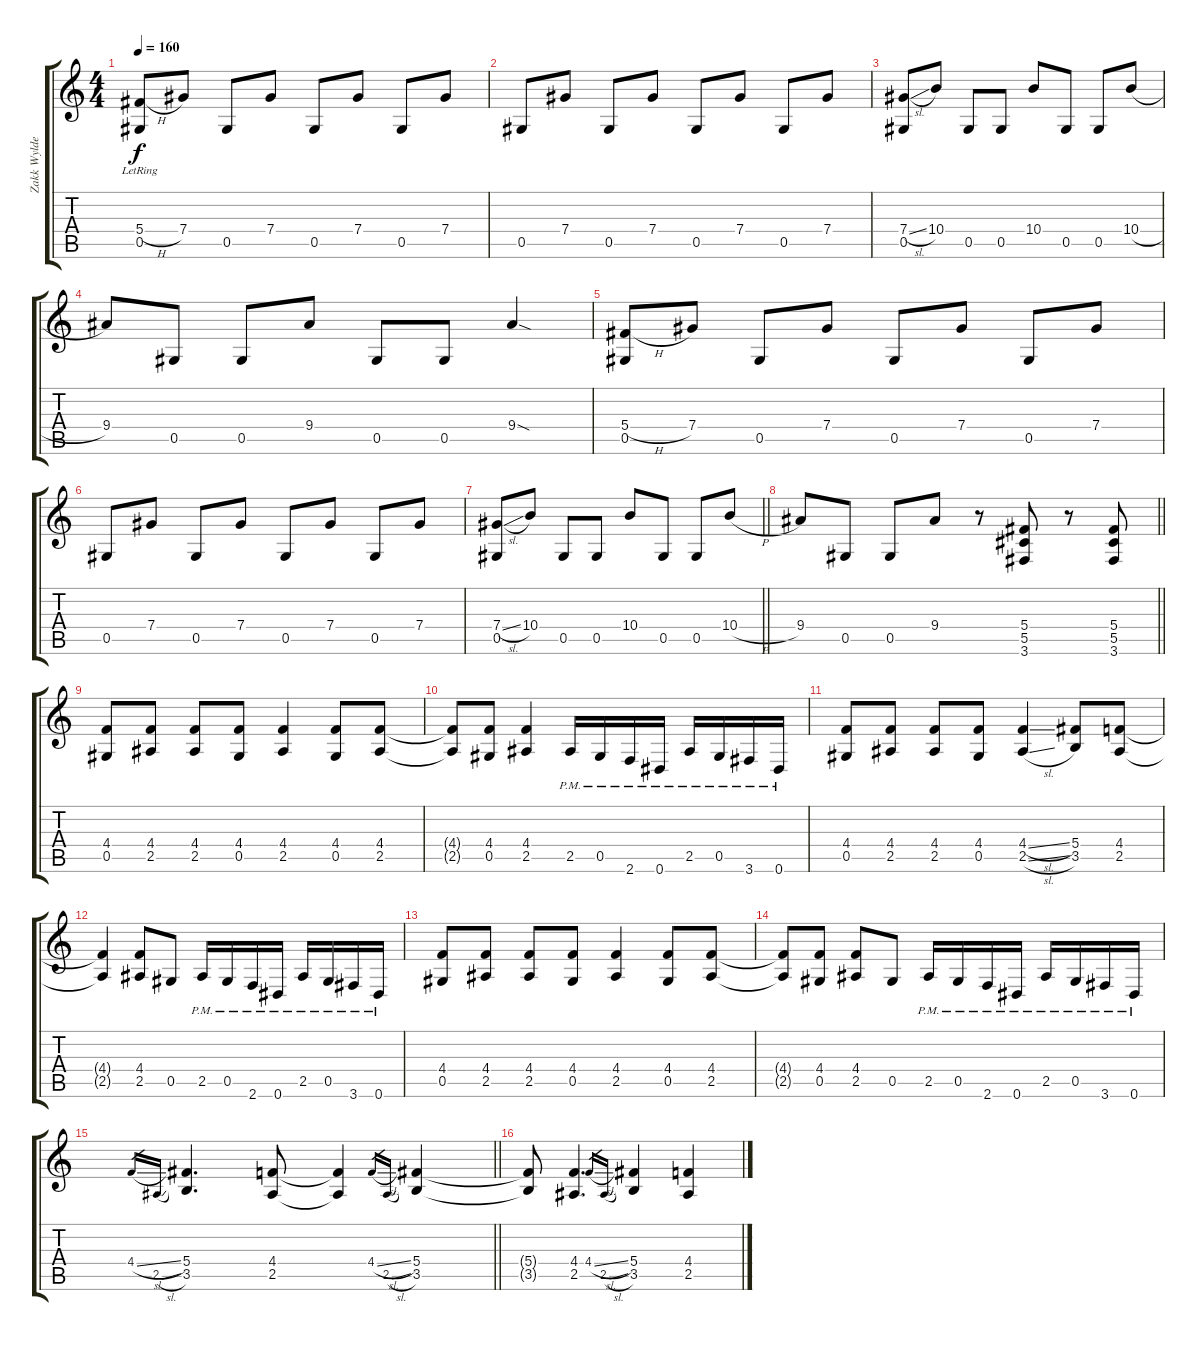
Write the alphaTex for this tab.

\track ("Zakk Wylde (Rhytm Gtr.2)" "Zakk Wylde") {instrument distortionguitar}
\staff {score tabs}
\tuning (Eb4 Bb3 Gb3 Db3 Ab2 Eb2) {hide}
\ts (4 4)
\tempo 160
\clef g2
\ks c
(5.4{h lr} 0.5{lr}).8{dy f} 7.4.8 0.5.8 7.4.8 0.5.8 7.4.8 0.5.8 7.4.8 |
0.5.8 7.4.8 0.5.8 7.4.8 0.5.8 7.4.8 0.5.8 7.4.8 |
(7.4{sl} 0.5).8 10.4.8 0.5.8 0.5.8 10.4.8 0.5.8 0.5.8 10.4{h}.8 |
9.4.8 0.5.8 0.5.8 9.4.8 0.5.8 0.5.8 9.4{sod}.4 |
(5.4{h} 0.5).8 7.4.8 0.5.8 7.4.8 0.5.8 7.4.8 0.5.8 7.4.8 |
0.5.8 7.4.8 0.5.8 7.4.8 0.5.8 7.4.8 0.5.8 7.4.8 |
\barLineRight lightlight
(7.4{sl} 0.5).8 10.4.8 0.5.8 0.5.8 10.4.8 0.5.8 0.5.8 10.4{h}.8 |
\barLineRight lightlight
9.4.8 0.5.8 0.5.8 9.4.8 r.8 (5.4 5.5 3.6).8 r.8 (5.4 5.5 3.6).8 |
(4.4 0.5).8 (4.4 2.5).8 (4.4 2.5).8 (4.4 0.5).8 (4.4 2.5).4 (4.4 0.5).8 (4.4 2.5).8 |
(4.4{t} 2.5{t}).8 (4.4 0.5).8 (4.4 2.5).4 2.5{pm}.16 0.5{pm}.16 2.6{pm}.16 0.6{pm}.16 2.5{pm}.16 0.5{pm}.16 3.6{pm}.16 0.6{pm}.16 |
(4.4 0.5).8 (4.4 2.5).8 (4.4 2.5).8 (4.4 0.5).8 (4.4{sl} 2.5{sl}).4 (5.4 3.5).8 (4.4 2.5).8 |
(4.4{t} 2.5{t}).4 (4.4 2.5).8 0.5.8 2.5{pm}.16 0.5{pm}.16 2.6{pm}.16 0.6{pm}.16 2.5{pm}.16 0.5{pm}.16 3.6{pm}.16 0.6{pm}.16 |
(4.4 0.5).8 (4.4 2.5).8 (4.4 2.5).8 (4.4 0.5).8 (4.4 2.5).4 (4.4 0.5).8 (4.4 2.5).8 |
(4.4{t} 2.5{t}).8 (4.4 0.5).8 (4.4 2.5).8 0.5.8 2.5{pm}.16 0.5{pm}.16 2.6{pm}.16 0.6{pm}.16 2.5{pm}.16 0.5{pm}.16 3.6{pm}.16 0.6{pm}.16 |
\barLineRight lightlight
4.4{sl}.16{gr} 2.5{sl}.16{gr} (5.4 3.5).4{d} (4.4 2.5).8 (4.4{t} 2.5{t}).4 4.4{sl}.16{gr} 2.5{sl}.16{gr} (5.4 3.5).4 |
(5.4{t} 3.5{t}).8 (4.4 2.5).4{d} 4.4{sl}.16{gr} 2.5{sl}.16{gr} (5.4 3.5).4 (4.4 2.5).4
